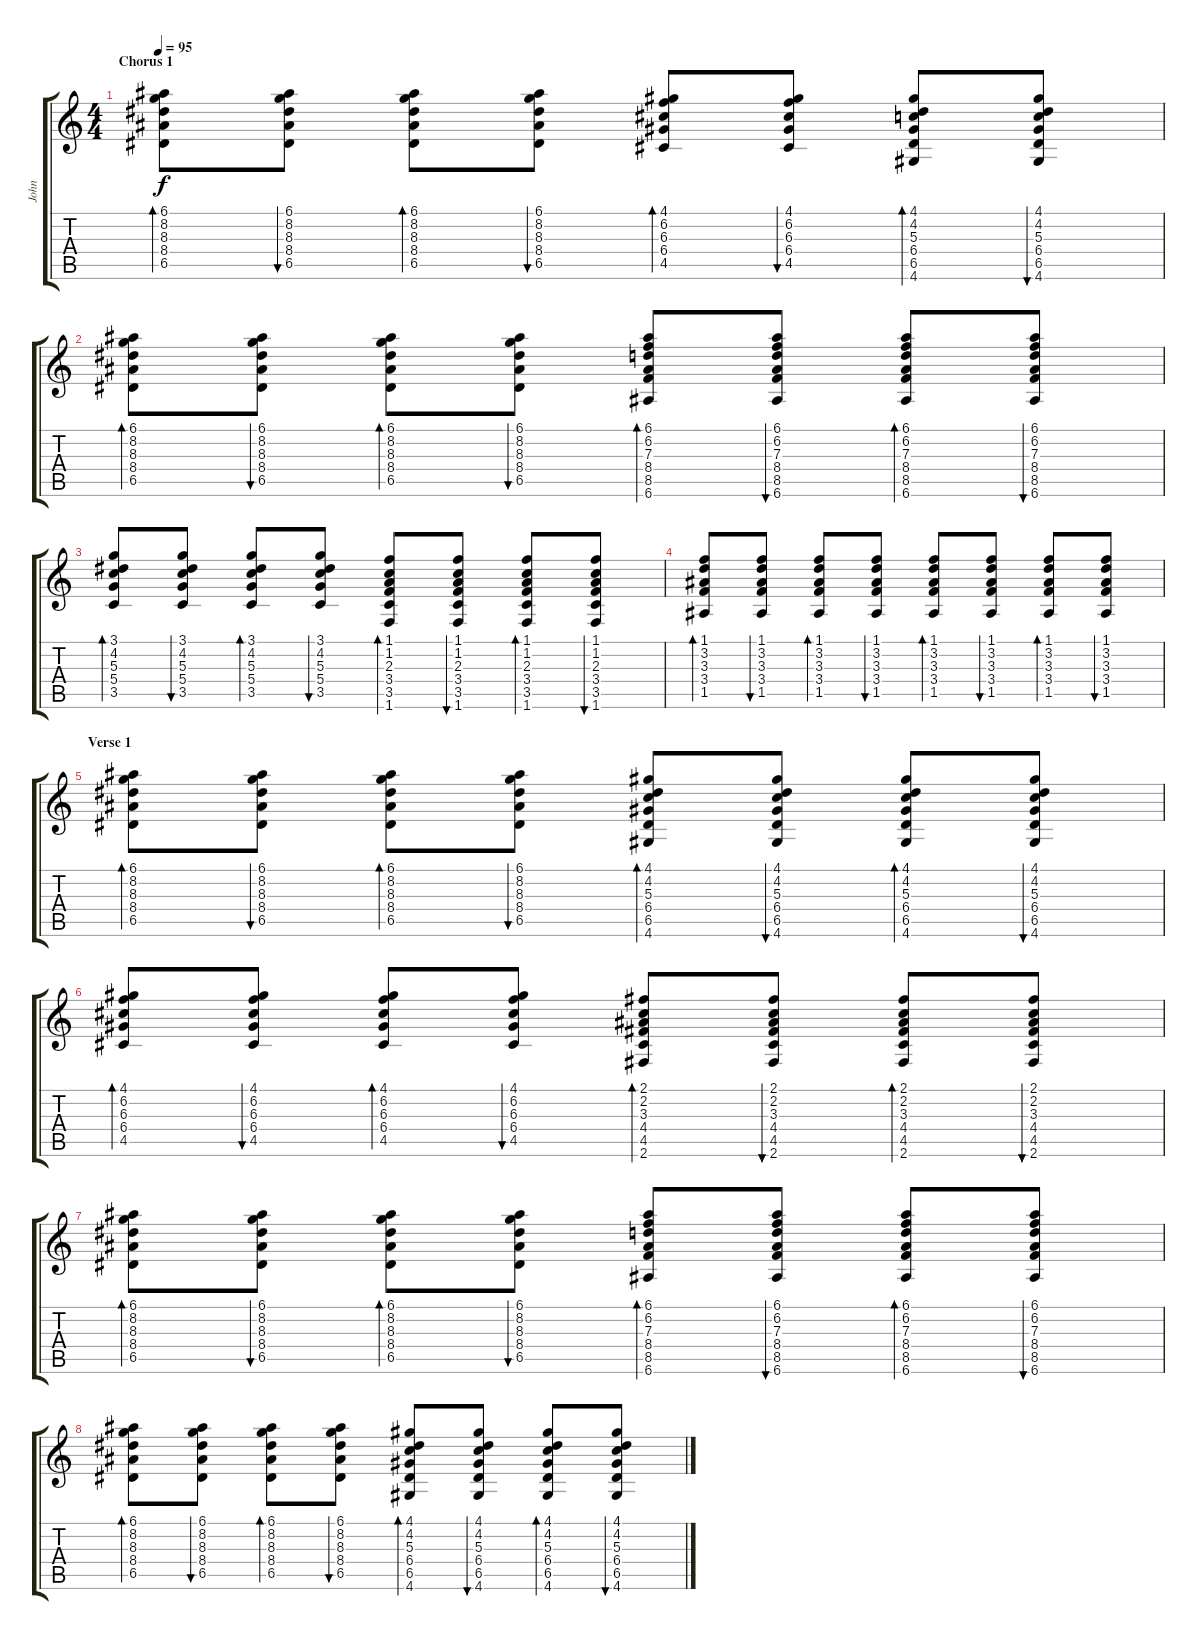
\track ("John" "John") {instrument acousticguitarsteel}
\staff {score tabs}
\tuning (E4 B3 G3 D3 A2 E2) {hide}
\ts (4 4)
\section ("" "Chorus 1")
\tempo 95
\clef g2
\ks c
(6.1 8.2 8.3 8.4 6.5).8{bd 60 dy f} (6.1 8.2 8.3 8.4 6.5).8{bu 60} (6.1 8.2 8.3 8.4 6.5).8{bd 60} (6.1 8.2 8.3 8.4 6.5).8{bu 60} (4.1 6.2 6.3 6.4 4.5).8{bd 60} (4.1 6.2 6.3 6.4 4.5).8{bu 60} (4.1 4.2 5.3 6.4 6.5 4.6).8{bd 60} (4.1 4.2 5.3 6.4 6.5 4.6).8{bu 60} |
(6.1 8.2 8.3 8.4 6.5).8{bd 60} (6.1 8.2 8.3 8.4 6.5).8{bu 60} (6.1 8.2 8.3 8.4 6.5).8{bd 60} (6.1 8.2 8.3 8.4 6.5).8{bu 60} (6.1 6.2 7.3 8.4 8.5 6.6).8{bd 60} (6.1 6.2 7.3 8.4 8.5 6.6).8{bu 60} (6.1 6.2 7.3 8.4 8.5 6.6).8{bd 60} (6.1 6.2 7.3 8.4 8.5 6.6).8{bu 60} |
(3.1 4.2 5.3 5.4 3.5).8{bd 60} (3.1 4.2 5.3 5.4 3.5).8{bu 60} (3.1 4.2 5.3 5.4 3.5).8{bd 60} (3.1 4.2 5.3 5.4 3.5).8{bu 60} (1.1 1.2 2.3 3.4 3.5 1.6).8{bd 60} (1.1 1.2 2.3 3.4 3.5 1.6).8{bu 60} (1.1 1.2 2.3 3.4 3.5 1.6).8{bd 60} (1.1 1.2 2.3 3.4 3.5 1.6).8{bu 60} |
(1.1 3.2 3.3 3.4 1.5).8{bd 60} (1.1 3.2 3.3 3.4 1.5).8{bu 60} (1.1 3.2 3.3 3.4 1.5).8{bd 60} (1.1 3.2 3.3 3.4 1.5).8{bu 60} (1.1 3.2 3.3 3.4 1.5).8{bd 60} (1.1 3.2 3.3 3.4 1.5).8{bu 60} (1.1 3.2 3.3 3.4 1.5).8{bd 60} (1.1 3.2 3.3 3.4 1.5).8{bu 60} |
\section ("" "Verse 1")
(6.1 8.2 8.3 8.4 6.5).8{bd 60} (6.1 8.2 8.3 8.4 6.5).8{bu 60} (6.1 8.2 8.3 8.4 6.5).8{bd 60} (6.1 8.2 8.3 8.4 6.5).8{bu 60} (4.1 4.2 5.3 6.4 6.5 4.6).8{bd 60} (4.1 4.2 5.3 6.4 6.5 4.6).8{bu 60} (4.1 4.2 5.3 6.4 6.5 4.6).8{bd 60} (4.1 4.2 5.3 6.4 6.5 4.6).8{bu 60} |
(4.1 6.2 6.3 6.4 4.5).8{bd 60} (4.1 6.2 6.3 6.4 4.5).8{bu 60} (4.1 6.2 6.3 6.4 4.5).8{bd 60} (4.1 6.2 6.3 6.4 4.5).8{bu 60} (2.1 2.2 3.3 4.4 4.5 2.6).8{bd 60} (2.1 2.2 3.3 4.4 4.5 2.6).8{bu 60} (2.1 2.2 3.3 4.4 4.5 2.6).8{bd 60} (2.1 2.2 3.3 4.4 4.5 2.6).8{bu 60} |
(6.1 8.2 8.3 8.4 6.5).8{bd 60} (6.1 8.2 8.3 8.4 6.5).8{bu 60} (6.1 8.2 8.3 8.4 6.5).8{bd 60} (6.1 8.2 8.3 8.4 6.5).8{bu 60} (6.1 6.2 7.3 8.4 8.5 6.6).8{bd 60} (6.1 6.2 7.3 8.4 8.5 6.6).8{bu 60} (6.1 6.2 7.3 8.4 8.5 6.6).8{bd 60} (6.1 6.2 7.3 8.4 8.5 6.6).8{bu 60} |
(6.1 8.2 8.3 8.4 6.5).8{bd 60} (6.1 8.2 8.3 8.4 6.5).8{bu 60} (6.1 8.2 8.3 8.4 6.5).8{bd 60} (6.1 8.2 8.3 8.4 6.5).8{bu 60} (4.1 4.2 5.3 6.4 6.5 4.6).8{bd 60} (4.1 4.2 5.3 6.4 6.5 4.6).8{bu 60} (4.1 4.2 5.3 6.4 6.5 4.6).8{bd 60} (4.1 4.2 5.3 6.4 6.5 4.6).8{bu 60}
